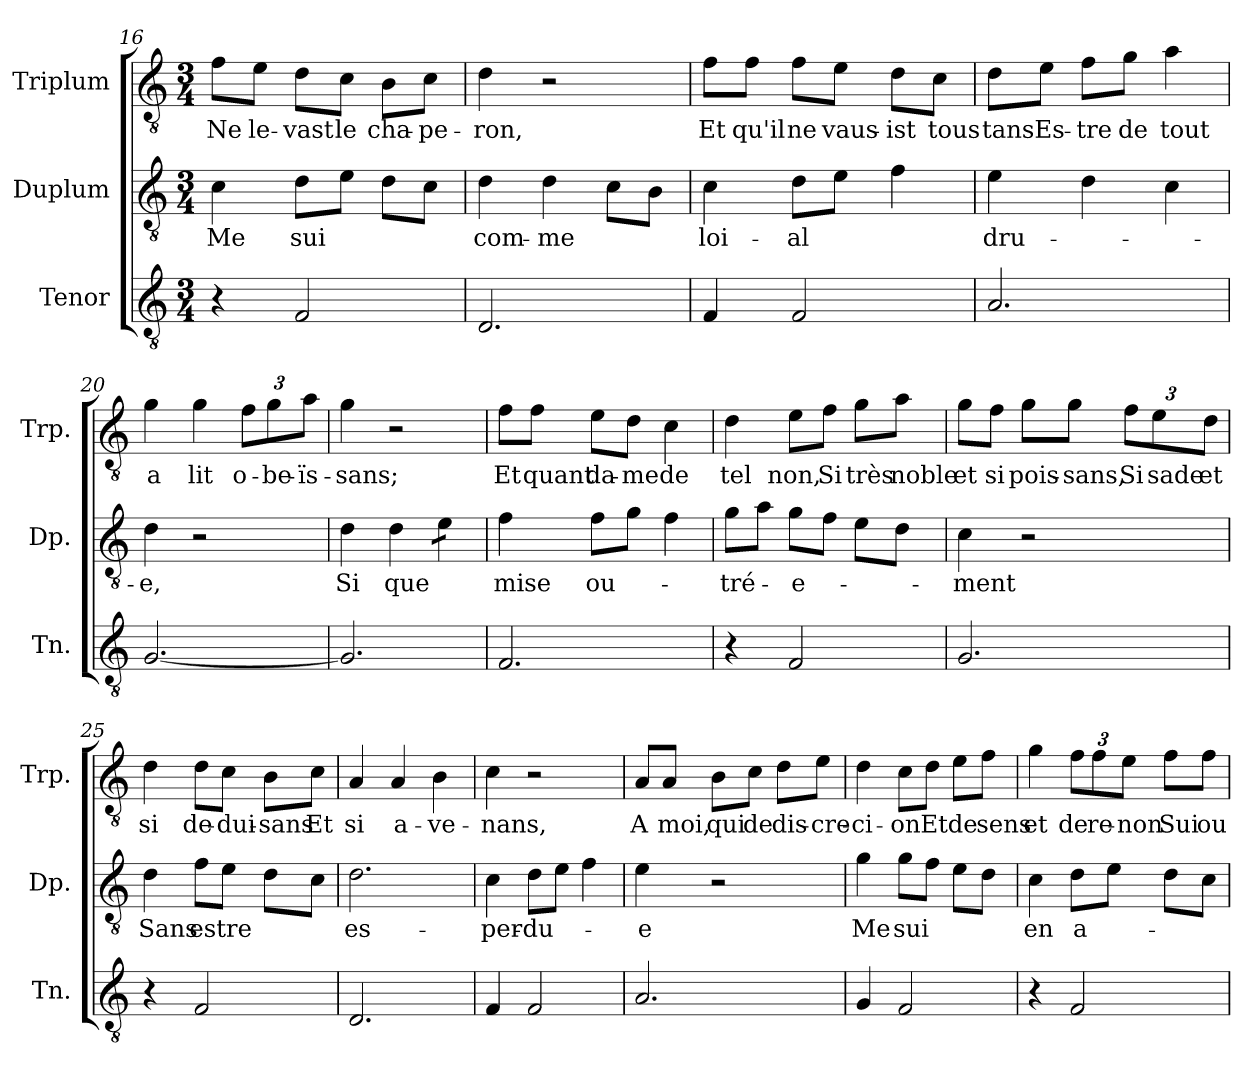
**kern	**kern	**text	**kern	**text
*part3	*part2	*part2	*part1	*part1
*staff3	*staff2	*staff2	*staff1	*staff1
*I"Tenor	*I"Duplum	*	*I"Triplum	*
*I'Tn.	*I'Dp.	*	*I'Trp.	*
!!LO:LB:g=z
*clefGv2	*clefGv2	*	*clefGv2	*
*k[]	*k[]	*	*k[]	*
*M3/4	*M3/4	*	*M3/4	*
=16	=16	=16	=16	=16
!	!	!LO:LY:b	!	!LO:LY:b
4r	4c\	Me	8f\L	Ne
!	!	!	!	!LO:LY:b
.	.	.	8e\J	le-
!	!	!LO:LY:b	!	!LO:LY:b
2F/	8d\L	sui	8d\L	-vast
!	!	!	!	!LO:LY:b
.	8e\J	.	8c\J	le
!	!	!	!	!LO:LY:b
.	8d\L	.	8B\L	cha-
!	!	!	!	!LO:LY:b
.	8c\J	.	8c\J	-pe-
=17	=17	=17	=17	=17
!	!	!LO:LY:b	!	!LO:LY:b
2.D/	4d\	com-	4d\	-ron,
!	!	!LO:LY:b	!	!
.	4d\	-me	2r	.
.	8c\L	.	.	.
.	8B\J	.	.	.
=18	=18	=18	=18	=18
!	!	!LO:LY:b	!	!LO:LY:b
4F/	4c\	loi-	8f\L	Et
!	!	!	!	!LO:LY:b
.	.	.	8f\J	qu'il
!	!	!LO:LY:b	!	!LO:LY:b
2F/	8d\L	-al	8f\L	ne
!	!	!	!	!LO:LY:b
.	8e\J	.	8e\J	vaus-
!	!	!	!	!LO:LY:b
.	4f\	.	8d\L	-ist
!	!	!	!	!LO:LY:b
.	.	.	8c\J	tous
=19	=19	=19	=19	=19
!	!	!LO:LY:b	!	!LO:LY:b
2.A/	4e\	dru-	8d\L	tans
!	!	!	!	!LO:LY:b
.	.	.	8e\J	Es-
!	!	!	!	!LO:LY:b
.	4d\	.	8f\L	-tre
!	!	!	!	!LO:LY:b
.	.	.	8g\J	de
!	!	!	!	!LO:LY:b
.	4c\	.	4a\	tout
=20	=20	=20	=20	=20
!	!	!LO:LY:b	!	!LO:LY:b
[2.G/	4d\	-e,	4g\	a
!	!	!	!	!LO:LY:b
.	2r	.	4g\	lit
*	*	*	*Xbrackettup	*
!	!	!	!	!LO:LY:b
.	.	.	12f\L	o-
!	!	!	!	!LO:LY:b
.	.	.	12g\	-be-
!	!	!	!	!LO:LY:b
.	.	.	12a\J	-ïs-
=21	=21	=21	=21	=21
!	!	!LO:LY:b	!	!LO:LY:b
2.G/]	4d\	Si	4g\	-sans;
!	!	!LO:LY:b	!	!
.	4d\	que	2r	.
*	*tremolo	*	*	*
.	8e\L	.	.	.
.	8e\J	.	.	.
*	*Xtremolo	*	*	*
!!LO:LB:g=z
=22	=22	=22	=22	=22
!	!	!LO:LY:b	!	!LO:LY:b
2.F/	4f\	mise	8f\L	Et
!	!	!	!	!LO:LY:b
.	.	.	8f\J	quant
!	!	!LO:LY:b	!	!LO:LY:b
.	8f\L	ou-	8e\L	da-
!	!	!	!	!LO:LY:b
.	8g\J	.	8d\J	-me
!	!	!	!	!LO:LY:b
.	4f\	.	4c\	de
=23	=23	=23	=23	=23
!	!	!LO:LY:b	!	!LO:LY:b
4r	8g\L	-tré-	4d\	tel
.	8a\J	.	.	.
!	!	!LO:LY:b	!	!LO:LY:b
2F/	8g\L	-e-	8e\L	non,
!	!	!	!	!LO:LY:b
.	8f\J	.	8f\J	Si
!	!	!	!	!LO:LY:b
.	8e\L	.	8g\L	très
!	!	!	!	!LO:LY:b
.	8d\J	.	8a\J	noble
=24	=24	=24	=24	=24
!	!	!LO:LY:b	!	!LO:LY:b
2.G/	4c\	-ment	8g\L	et
!	!	!	!	!LO:LY:b
.	.	.	8f\J	si
!	!	!	!	!LO:LY:b
.	2r	.	8g\L	pois-
!	!	!	!	!LO:LY:b
.	.	.	8g\J	-sans,
!	!	!	!	!LO:LY:b
.	.	.	12f\L	Si
!	!	!	!	!LO:LY:b
.	.	.	12e\	sade
!	!	!	!	!LO:LY:b
.	.	.	12d\J	et
=25	=25	=25	=25	=25
!	!	!LO:LY:b	!	!LO:LY:b
4r	4d\	Sans	4d\	si
!	!	!LO:LY:b	!	!LO:LY:b
2F/	8f\L	estre	8d\L	de-
!	!	!	!	!LO:LY:b
.	8e\J	.	8c\J	-dui-
!	!	!	!	!LO:LY:b
.	8d\L	.	8B\L	-sans
!	!	!	!	!LO:LY:b
.	8c\J	.	8c\J	Et
=26	=26	=26	=26	=26
!	!	!LO:LY:b	!	!LO:LY:b
2.D/	2.d\	es-	4A/	si
!	!	!	!	!LO:LY:b
.	.	.	4A/	a-
!	!	!	!	!LO:LY:b
.	.	.	4B\	-ve-
!!LO:LB:g=z
=27	=27	=27	=27	=27
!	!	!LO:LY:b	!	!LO:LY:b
4F/	4c\	-per-	4c\	-nans,
!	!	!LO:LY:b	!	!
2F/	8d\L	-du-	2r	.
.	8e\J	.	.	.
.	4f\	.	.	.
=28	=28	=28	=28	=28
!	!	!LO:LY:b	!	!LO:LY:b
2.A/	4e\	-e	8A/L	A
!	!	!	!	!LO:LY:b
.	.	.	8A/J	moi,
!	!	!	!	!LO:LY:b
.	2r	.	8B\L	qui
!	!	!	!	!LO:LY:b
.	.	.	8c\J	de
!	!	!	!	!LO:LY:b
.	.	.	8d\L	dis-
!	!	!	!	!LO:LY:b
.	.	.	8e\J	-cre-
=29	=29	=29	=29	=29
!	!	!LO:LY:b	!	!LO:LY:b
4G/	4g\	Me	4d\	-ci-
!	!	!LO:LY:b	!	!LO:LY:b
2F/	8g\L	sui	8c\L	-on
!	!	!	!	!LO:LY:b
.	8f\J	.	8d\J	Et
!	!	!	!	!LO:LY:b
.	8e\L	.	8e\L	de
!	!	!	!	!LO:LY:b
.	8d\J	.	8f\J	sens
=30	=30	=30	=30	=30
!	!	!LO:LY:b	!	!LO:LY:b
4r	4c\	en	4g\	et
!	!	!LO:LY:b	!	!LO:LY:b
2F/	8d\L	a-	12f\L	de
!	!	!	!	!LO:LY:b
.	.	.	12f\	re-
.	8e\J	.	.	.
!	!	!	!	!LO:LY:b
.	.	.	12e\J	-non
!	!	!	!	!LO:LY:b
.	8d\L	.	8f\L	Sui
!	!	!	!	!LO:LY:b
.	8c\J	.	8f\J	ou
=	=	=	=	=
*-	*-	*-	*-	*-
